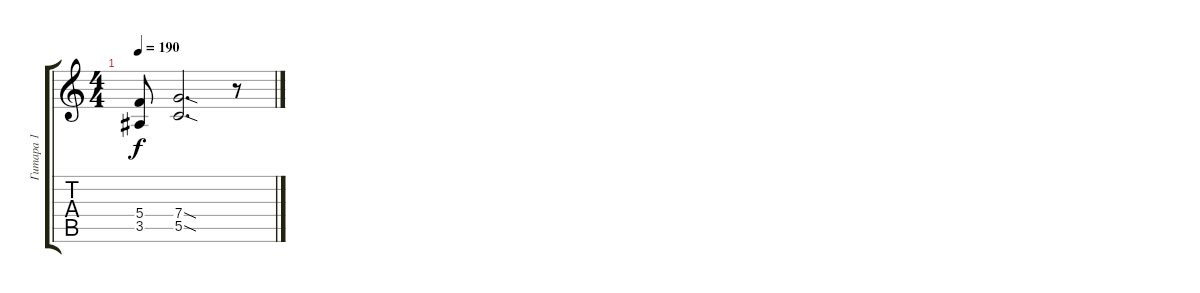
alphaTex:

\track ("Гитара 1" "Гитара 1") {instrument distortionguitar}
\staff {score tabs}
\tuning (D4 A3 F3 C3 G2 D2) {hide}
\ts (4 4)
\tempo 190
\clef g2
\ks c
(5.4{t} 3.5{t}).8{dy f} (7.4{sod} 5.5{sod}).2{d} r.8
